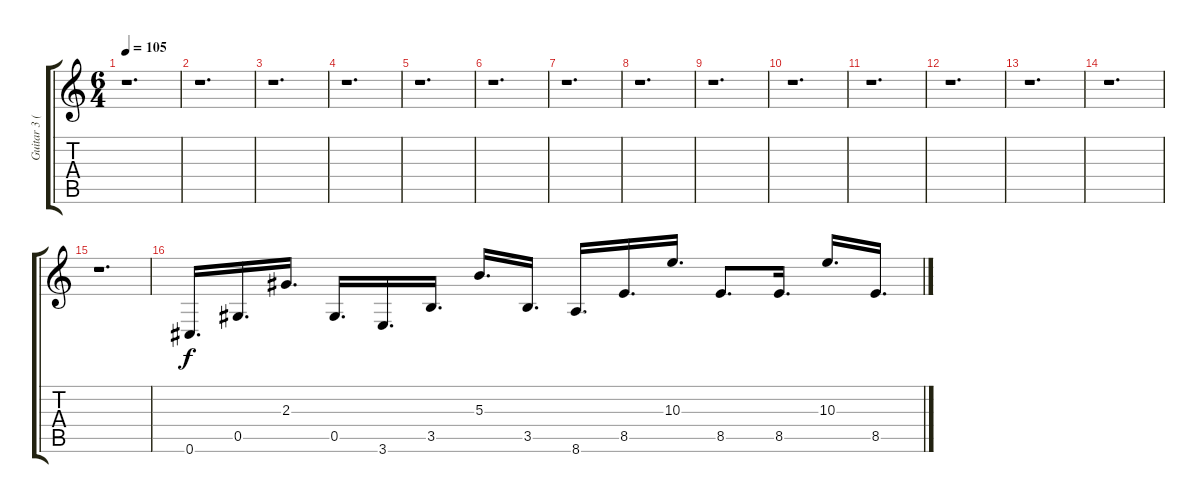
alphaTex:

\track ("Guitar 3 ( Dropped C# )" "Guitar 3 (") {instrument electricguitarclean}
\staff {score tabs}
\tuning (Eb4 Bb3 Gb3 Db3 Ab2 Db2) {hide}
\ts (6 4)
\tempo 105
\clef g2
\ks c
r.1{d dy f} |
r.1{d} |
r.1{d} |
r.1{d} |
r.1{d} |
r.1{d} |
r.1{d} |
r.1{d} |
r.1{d} |
r.1{d} |
r.1{d} |
r.1{d} |
r.1{d} |
r.1{d} |
r.1{d} |
0.6.16{d} 0.5.16{d} 2.3.16{d} 0.5.16{d} 3.6.16{d} 3.5.16{d} 5.3.16{d} 3.5.16{d} 8.6.16{d} 8.5.16{d} 10.3.16{d} 8.5.8{d} 8.5.16{d} 10.3.16{d} 8.5.16{d}
